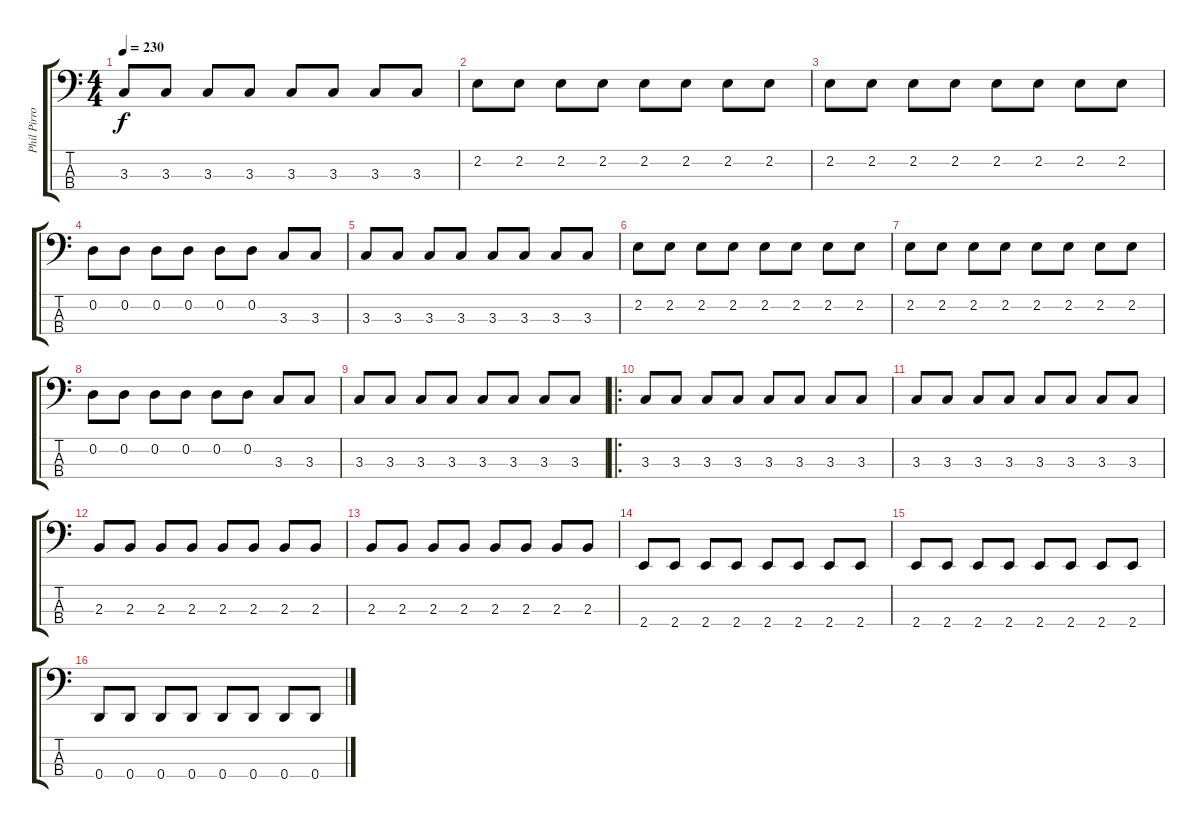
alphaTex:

\track ("Phil Pirrone" "Phil Pirro") {instrument electricbasspick}
\staff {score tabs}
\tuning (G2 D2 A1 D1) {hide}
\ts (4 4)
\tempo 230
\clef f4
\ks c
3.3.8{dy f} 3.3.8 3.3.8 3.3.8 3.3.8 3.3.8 3.3.8 3.3.8 |
2.2.8 2.2.8 2.2.8 2.2.8 2.2.8 2.2.8 2.2.8 2.2.8 |
2.2.8 2.2.8 2.2.8 2.2.8 2.2.8 2.2.8 2.2.8 2.2.8 |
0.2.8 0.2.8 0.2.8 0.2.8 0.2.8 0.2.8 3.3.8 3.3.8 |
3.3.8 3.3.8 3.3.8 3.3.8 3.3.8 3.3.8 3.3.8 3.3.8 |
2.2.8 2.2.8 2.2.8 2.2.8 2.2.8 2.2.8 2.2.8 2.2.8 |
2.2.8 2.2.8 2.2.8 2.2.8 2.2.8 2.2.8 2.2.8 2.2.8 |
0.2.8 0.2.8 0.2.8 0.2.8 0.2.8 0.2.8 3.3.8 3.3.8 |
3.3.8 3.3.8 3.3.8 3.3.8 3.3.8 3.3.8 3.3.8 3.3.8 |
\ro
3.3.8 3.3.8 3.3.8 3.3.8 3.3.8 3.3.8 3.3.8 3.3.8 |
3.3.8 3.3.8 3.3.8 3.3.8 3.3.8 3.3.8 3.3.8 3.3.8 |
2.3.8 2.3.8 2.3.8 2.3.8 2.3.8 2.3.8 2.3.8 2.3.8 |
2.3.8 2.3.8 2.3.8 2.3.8 2.3.8 2.3.8 2.3.8 2.3.8 |
2.4.8 2.4.8 2.4.8 2.4.8 2.4.8 2.4.8 2.4.8 2.4.8 |
2.4.8 2.4.8 2.4.8 2.4.8 2.4.8 2.4.8 2.4.8 2.4.8 |
0.4.8 0.4.8 0.4.8 0.4.8 0.4.8 0.4.8 0.4.8 0.4.8
